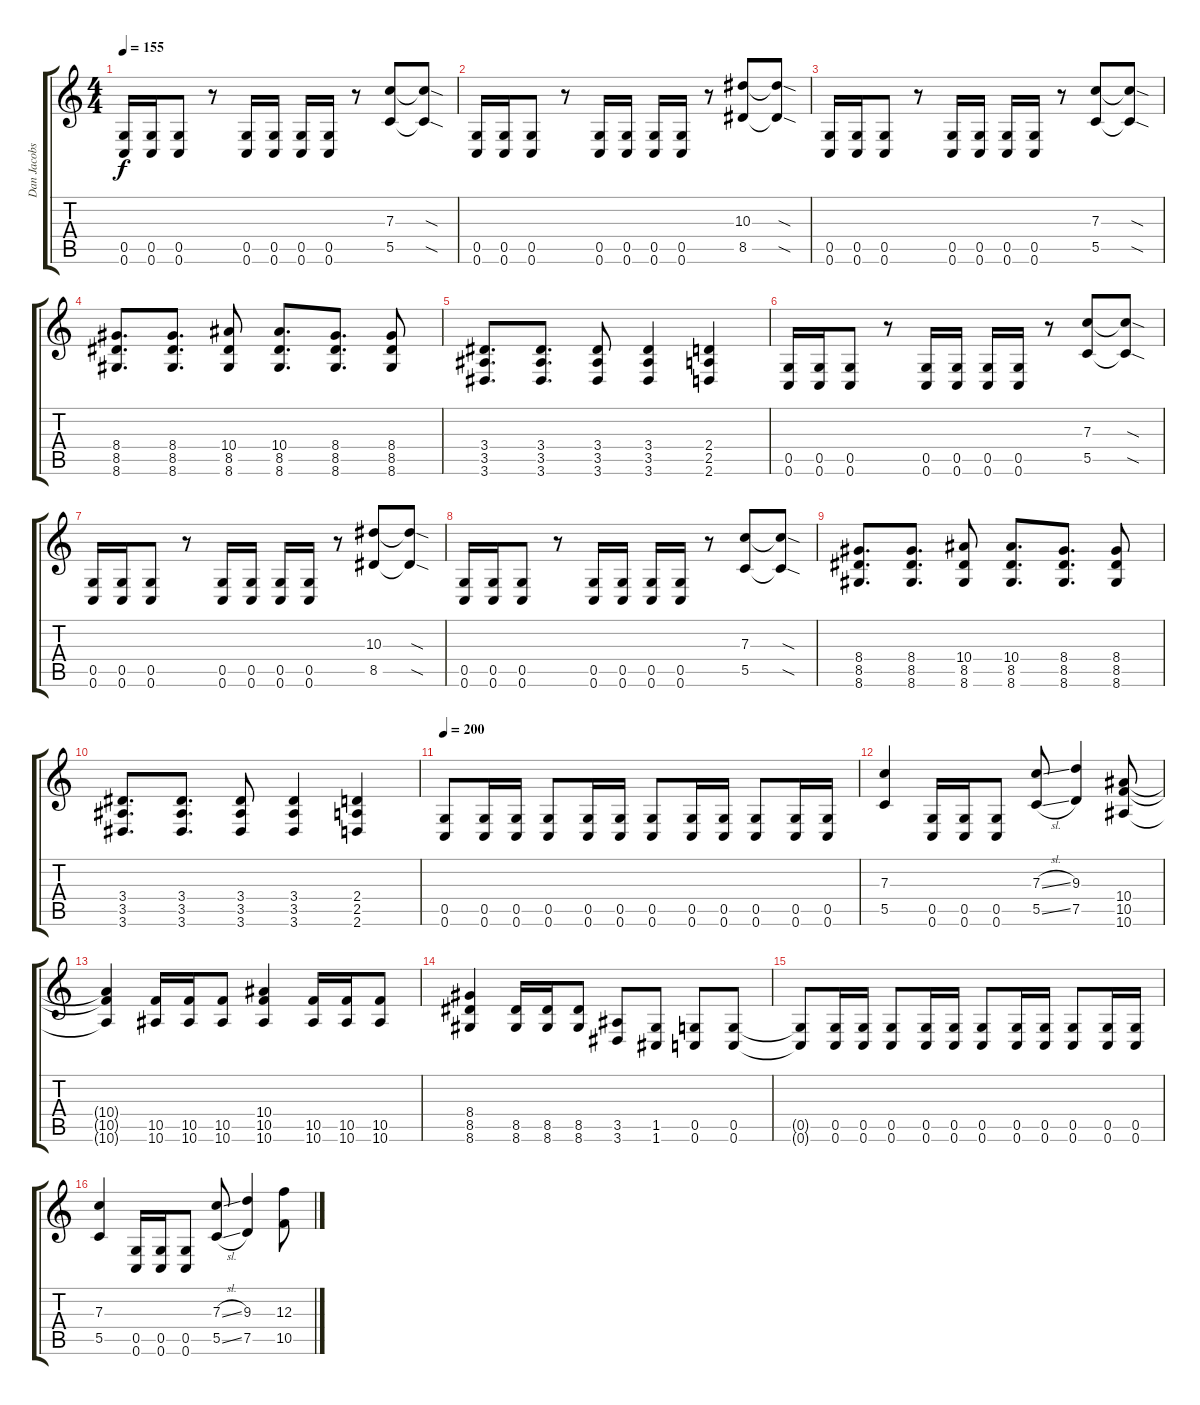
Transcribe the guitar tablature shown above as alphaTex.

\track ("Dan Jacobs" "Dan Jacobs") {instrument distortionguitar}
\staff {score tabs}
\tuning (D4 A3 F3 C3 G2 C2) {hide}
\ts (4 4)
\tempo 155
\clef g2
\ks c
(0.5 0.6).16{dy f} (0.5 0.6).16 (0.5 0.6).8 r.8 (0.5 0.6).16 (0.5 0.6).16 (0.5 0.6).16 (0.5 0.6).16 r.8 (7.3 5.5).8 (7.3{sod t} 5.5{sod t}).8 |
(0.5 0.6).16 (0.5 0.6).16 (0.5 0.6).8 r.8 (0.5 0.6).16 (0.5 0.6).16 (0.5 0.6).16 (0.5 0.6).16 r.8 (10.3 8.5).8 (10.3{sod t} 8.5{sod t}).8 |
(0.5 0.6).16 (0.5 0.6).16 (0.5 0.6).8 r.8 (0.5 0.6).16 (0.5 0.6).16 (0.5 0.6).16 (0.5 0.6).16 r.8 (7.3 5.5).8 (7.3{sod t} 5.5{sod t}).8 |
(8.4 8.5 8.6).8{d} (8.4 8.5 8.6).8{d} (10.4 8.5 8.6).8 (10.4 8.5 8.6).8{d} (8.4 8.5 8.6).8{d} (8.4 8.5 8.6).8 |
(3.4 3.5 3.6).8{d} (3.4 3.5 3.6).8{d} (3.4 3.5 3.6).8 (3.4 3.5 3.6).4 (2.4 2.5 2.6).4 |
(0.5 0.6).16 (0.5 0.6).16 (0.5 0.6).8 r.8 (0.5 0.6).16 (0.5 0.6).16 (0.5 0.6).16 (0.5 0.6).16 r.8 (7.3 5.5).8 (7.3{sod t} 5.5{sod t}).8 |
(0.5 0.6).16 (0.5 0.6).16 (0.5 0.6).8 r.8 (0.5 0.6).16 (0.5 0.6).16 (0.5 0.6).16 (0.5 0.6).16 r.8 (10.3 8.5).8 (10.3{sod t} 8.5{sod t}).8 |
(0.5 0.6).16 (0.5 0.6).16 (0.5 0.6).8 r.8 (0.5 0.6).16 (0.5 0.6).16 (0.5 0.6).16 (0.5 0.6).16 r.8 (7.3 5.5).8 (7.3{sod t} 5.5{sod t}).8 |
(8.4 8.5 8.6).8{d} (8.4 8.5 8.6).8{d} (10.4 8.5 8.6).8 (10.4 8.5 8.6).8{d} (8.4 8.5 8.6).8{d} (8.4 8.5 8.6).8 |
(3.4 3.5 3.6).8{d} (3.4 3.5 3.6).8{d} (3.4 3.5 3.6).8 (3.4 3.5 3.6).4 (2.4 2.5 2.6).4 |
\tempo 200
(0.5 0.6).8 (0.5 0.6).16 (0.5 0.6).16 (0.5 0.6).8 (0.5 0.6).16 (0.5 0.6).16 (0.5 0.6).8 (0.5 0.6).16 (0.5 0.6).16 (0.5 0.6).8 (0.5 0.6).16 (0.5 0.6).16 |
(7.3 5.5).4 (0.5 0.6).16 (0.5 0.6).16 (0.5 0.6).8 (7.3{sl} 5.5{sl}).8 (9.3 7.5).4 (10.4 10.5 10.6).8 |
(10.4{t} 10.5{t} 10.6{t}).4 (10.5 10.6).16 (10.5 10.6).16 (10.5 10.6).8 (10.4 10.5 10.6).4 (10.5 10.6).16 (10.5 10.6).16 (10.5 10.6).8 |
(8.4 8.5 8.6).4 (8.5 8.6).16 (8.5 8.6).16 (8.5 8.6).8 (3.5 3.6).8 (1.5 1.6).8 (0.5 0.6).8 (0.5 0.6).8 |
(0.5{t} 0.6{t}).8 (0.5 0.6).16 (0.5 0.6).16 (0.5 0.6).8 (0.5 0.6).16 (0.5 0.6).16 (0.5 0.6).8 (0.5 0.6).16 (0.5 0.6).16 (0.5 0.6).8 (0.5 0.6).16 (0.5 0.6).16 |
(7.3 5.5).4 (0.5 0.6).16 (0.5 0.6).16 (0.5 0.6).8 (7.3{sl} 5.5{sl}).8 (9.3 7.5).4 (12.3 10.5).8
